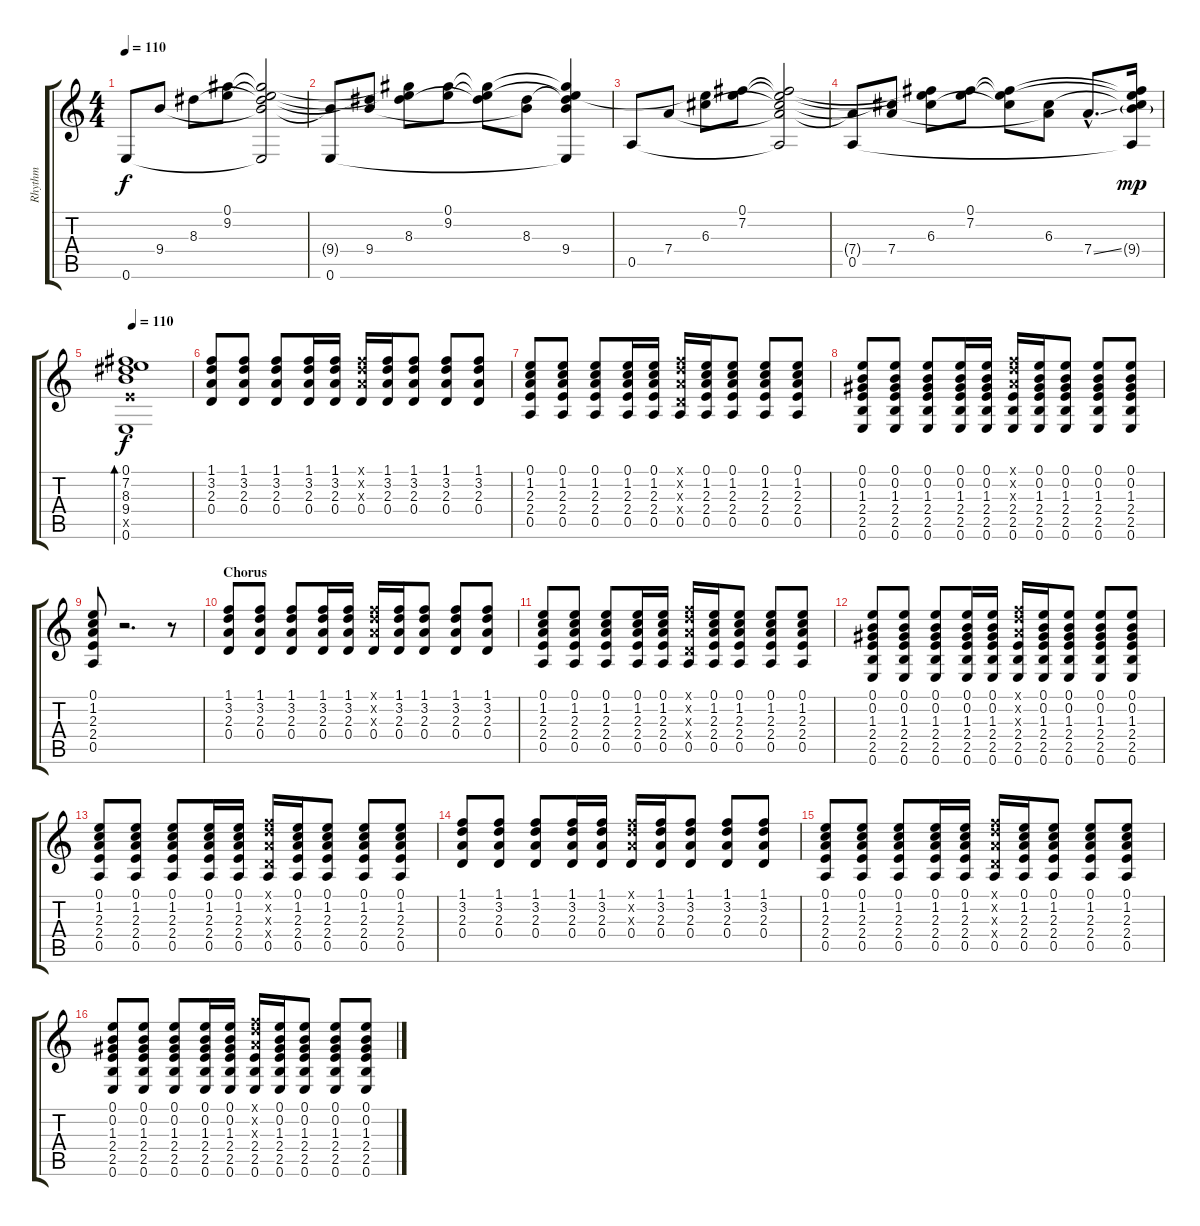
\track ("Rhythm" "Rhythm") {instrument acousticguitarsteel}
\staff {score tabs}
\tuning (E4 B3 G3 D3 A2 E2) {hide}
\ts (4 4)
\tempo 110
\clef g2
\ks c
0.6.8{dy f} 9.4.8 8.3.8 (0.1 9.2).8 (0.1{t} 9.2{t} 8.3{t} 9.4{t} 0.6{t}).2 |
(9.4{t} 0.6).8 (8.3{t} 9.4).8 (0.1{t} 9.2{t} 8.3).8 (0.1 9.2).8 (0.1{t} 9.2{t} 8.3{t}).8 (8.3 9.4{t}).8 (0.1{t} 9.2{t} 8.3{t} 9.4 0.6{t}).4 |
0.5.8 7.4.8 (0.1{t} 6.3).8 (0.1 7.2).8 (0.1{t} 7.2{t} 6.3{t} 7.4{t} 0.5{t}).2 |
(7.4{t} 0.5).8 (6.3{t} 7.4).8 (0.1{t} 7.2{t} 6.3).8 (0.1 7.2).8 (0.1{t} 7.2{t} 6.3{t}).8 (6.3 7.4{t}).8 7.4{ss hac}.8{d} (0.1{t} 7.2{t} 6.3{t} 9.4{g} 0.5{t}).16{dy mp} |
\tempo 110
(0.1 7.2 8.3 9.4 7.5{x} 0.6).1{bd 60 dy f} |
(1.1 3.2 2.3 0.4).8 (1.1 3.2 2.3 0.4).8 (1.1 3.2 2.3 0.4).8 (1.1 3.2 2.3 0.4).16 (1.1 3.2 2.3 0.4).16 (1.1{x} 3.2{x} 2.3{x} 0.4).16 (1.1 3.2 2.3 0.4).16 (1.1 3.2 2.3 0.4).8 (1.1 3.2 2.3 0.4).8 (1.1 3.2 2.3 0.4).8 |
(0.1 1.2 2.3 2.4 0.5).8 (0.1 1.2 2.3 2.4 0.5).8 (0.1 1.2 2.3 2.4 0.5).8 (0.1 1.2 2.3 2.4 0.5).16 (0.1 1.2 2.3 2.4 0.5).16 (1.1{x} 3.2{x} 2.3{x} 0.4{x} 0.5).16 (0.1 1.2 2.3 2.4 0.5).16 (0.1 1.2 2.3 2.4 0.5).8 (0.1 1.2 2.3 2.4 0.5).8 (0.1 1.2 2.3 2.4 0.5).8 |
(0.1 0.2 1.3 2.4 2.5 0.6).8 (0.1 0.2 1.3 2.4 2.5 0.6).8 (0.1 0.2 1.3 2.4 2.5 0.6).8 (0.1 0.2 1.3 2.4 2.5 0.6).16 (0.1 0.2 1.3 2.4 2.5 0.6).16 (1.1{x} 3.2{x} 2.3{x} 2.4 2.5 0.6).16 (0.1 0.2 1.3 2.4 2.5 0.6).16 (0.1 0.2 1.3 2.4 2.5 0.6).8 (0.1 0.2 1.3 2.4 2.5 0.6).8 (0.1 0.2 1.3 2.4 2.5 0.6).8 |
(0.1 1.2 2.3 2.4 0.5).8 r.2{d} r.8 |
\section ("" "Chorus")
(1.1 3.2 2.3 0.4).8 (1.1 3.2 2.3 0.4).8 (1.1 3.2 2.3 0.4).8 (1.1 3.2 2.3 0.4).16 (1.1 3.2 2.3 0.4).16 (1.1{x} 3.2{x} 2.3{x} 0.4).16 (1.1 3.2 2.3 0.4).16 (1.1 3.2 2.3 0.4).8 (1.1 3.2 2.3 0.4).8 (1.1 3.2 2.3 0.4).8 |
(0.1 1.2 2.3 2.4 0.5).8 (0.1 1.2 2.3 2.4 0.5).8 (0.1 1.2 2.3 2.4 0.5).8 (0.1 1.2 2.3 2.4 0.5).16 (0.1 1.2 2.3 2.4 0.5).16 (1.1{x} 3.2{x} 2.3{x} 0.4{x} 0.5).16 (0.1 1.2 2.3 2.4 0.5).16 (0.1 1.2 2.3 2.4 0.5).8 (0.1 1.2 2.3 2.4 0.5).8 (0.1 1.2 2.3 2.4 0.5).8 |
(0.1 0.2 1.3 2.4 2.5 0.6).8 (0.1 0.2 1.3 2.4 2.5 0.6).8 (0.1 0.2 1.3 2.4 2.5 0.6).8 (0.1 0.2 1.3 2.4 2.5 0.6).16 (0.1 0.2 1.3 2.4 2.5 0.6).16 (1.1{x} 3.2{x} 2.3{x} 2.4 2.5 0.6).16 (0.1 0.2 1.3 2.4 2.5 0.6).16 (0.1 0.2 1.3 2.4 2.5 0.6).8 (0.1 0.2 1.3 2.4 2.5 0.6).8 (0.1 0.2 1.3 2.4 2.5 0.6).8 |
(0.1 1.2 2.3 2.4 0.5).8 (0.1 1.2 2.3 2.4 0.5).8 (0.1 1.2 2.3 2.4 0.5).8 (0.1 1.2 2.3 2.4 0.5).16 (0.1 1.2 2.3 2.4 0.5).16 (1.1{x} 3.2{x} 2.3{x} 0.4{x} 0.5).16 (0.1 1.2 2.3 2.4 0.5).16 (0.1 1.2 2.3 2.4 0.5).8 (0.1 1.2 2.3 2.4 0.5).8 (0.1 1.2 2.3 2.4 0.5).8 |
(1.1 3.2 2.3 0.4).8 (1.1 3.2 2.3 0.4).8 (1.1 3.2 2.3 0.4).8 (1.1 3.2 2.3 0.4).16 (1.1 3.2 2.3 0.4).16 (1.1{x} 3.2{x} 2.3{x} 0.4).16 (1.1 3.2 2.3 0.4).16 (1.1 3.2 2.3 0.4).8 (1.1 3.2 2.3 0.4).8 (1.1 3.2 2.3 0.4).8 |
(0.1 1.2 2.3 2.4 0.5).8 (0.1 1.2 2.3 2.4 0.5).8 (0.1 1.2 2.3 2.4 0.5).8 (0.1 1.2 2.3 2.4 0.5).16 (0.1 1.2 2.3 2.4 0.5).16 (1.1{x} 3.2{x} 2.3{x} 0.4{x} 0.5).16 (0.1 1.2 2.3 2.4 0.5).16 (0.1 1.2 2.3 2.4 0.5).8 (0.1 1.2 2.3 2.4 0.5).8 (0.1 1.2 2.3 2.4 0.5).8 |
(0.1 0.2 1.3 2.4 2.5 0.6).8 (0.1 0.2 1.3 2.4 2.5 0.6).8 (0.1 0.2 1.3 2.4 2.5 0.6).8 (0.1 0.2 1.3 2.4 2.5 0.6).16 (0.1 0.2 1.3 2.4 2.5 0.6).16 (1.1{x} 3.2{x} 2.3{x} 2.4 2.5 0.6).16 (0.1 0.2 1.3 2.4 2.5 0.6).16 (0.1 0.2 1.3 2.4 2.5 0.6).8 (0.1 0.2 1.3 2.4 2.5 0.6).8 (0.1 0.2 1.3 2.4 2.5 0.6).8
